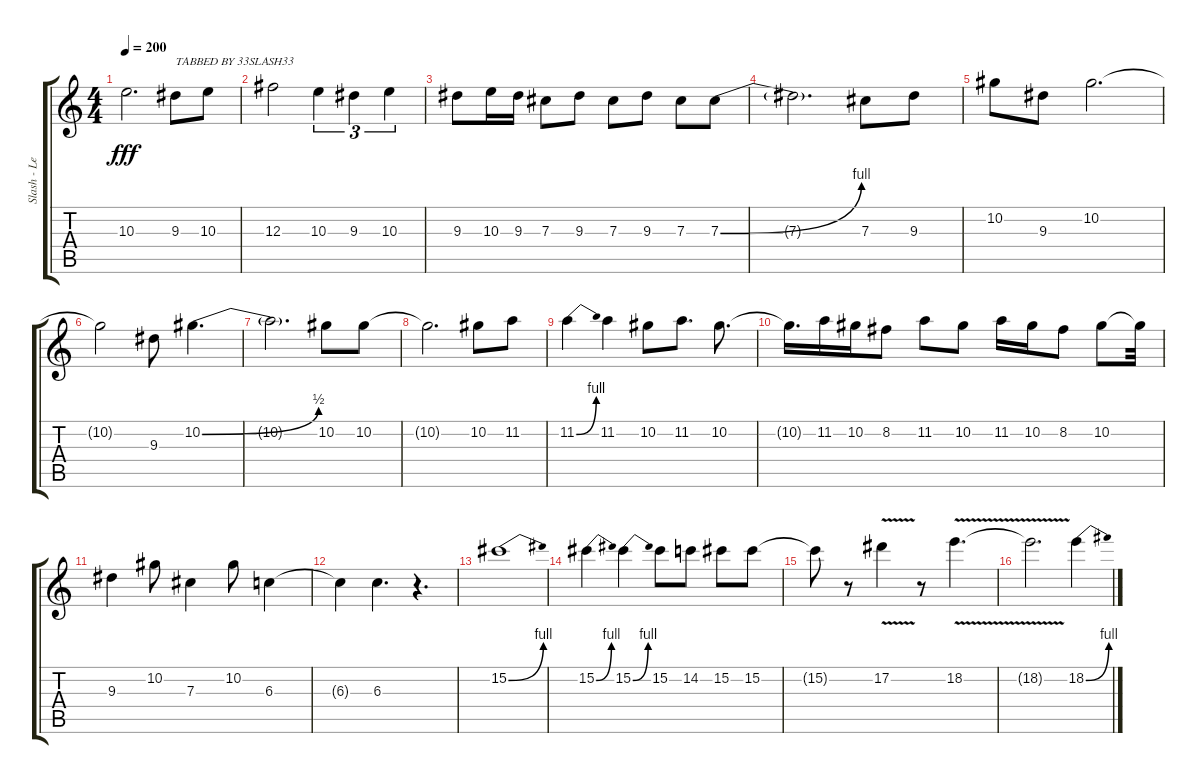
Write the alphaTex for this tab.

\track ("Slash - Lead Guitar" "Slash - Le") {instrument acousticguitarsteel}
\staff {score tabs}
\tuning (Eb4 Bb3 Gb3 Db3 Ab2 Eb2) {hide}
\ts (4 4)
\tempo 200
\clef g2
\ks c
10.3.2{d dy fff} 9.3.8{txt "TABBED BY 33SLASH33"} 10.3.8 |
12.3.2 10.3.4{tu (3 2)} 9.3.4{tu (3 2)} 10.3.4{tu (3 2)} |
9.3.8 10.3.16 9.3.16 7.3.8 9.3.8 7.3.8 9.3.8 7.3.8 7.3{be (bend 0 0 60 4)}.8 |
7.3{t}.2{d} 7.3.8 9.3.8 |
10.2.8 9.3.8 10.2.2{d} |
10.2{t}.2 9.3.8 10.2{be (bend 0 0 60 2)}.4{d} |
10.2{t}.2{d} 10.2.8 10.2.8 |
10.2{t}.2{d} 10.2.8 11.2.8 |
11.2{be (bend 0 0 60 4)}.4 11.2.4 10.2.8 11.2.8{d} 10.2.8{d} |
10.2{t}.16{d} 11.2.16 10.2.16 8.2.8 11.2.8 10.2.8 11.2.16 10.2.16 8.2.8 10.2.8 10.2{t}.32 |
9.3.4 10.2.8 7.3.4 10.2.8 6.3.4 |
6.3{t}.4 6.3.4{d} r.4{d} |
15.2{be (bend 0 0 60 4)}.1 |
15.2{be (bend 0 0 60 4)}.4 15.2{be (bend 0 0 60 4)}.4 15.2.8 14.2.8 15.2.8 15.2.8 |
15.2{t}.8 r.8 17.2{v}.4 r.8 18.2{v}.4{d} |
18.2{t}.2{d} 18.2{be (bend 0 0 60 4)}.4
